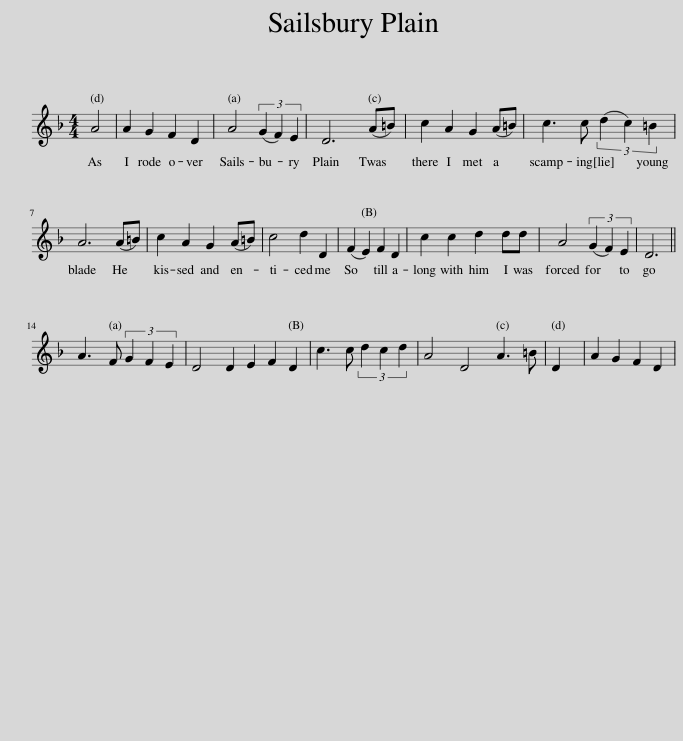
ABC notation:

X:1
L:1/8
M:4/4
I:linebreak $
K:Dmin
V:1 treble
V:1
 A4 | A2 G2 F2 D2 | A4 (3(G2 F2) E2 | D6 (A=B) | c2 A2 G2 (A=B) | %5
 c3 c (3(d2 c2) =B2 |$ A6 (A=B) | c2 A2 G2 (A=B) | c4 d2 D2 | (F2 E2) F2 D2 | %10
 c2 c2 d2 dd | A4 (3(G2 F2) E2 | D6 ||$ A3 F (3G2 F2 E2 | D4 D2 E2 F2 D2 | %15
 c3 c (3d2 c2 d2 | A4 D4 A3 =B | D2 | A2 G2 F2 D2 | %19
